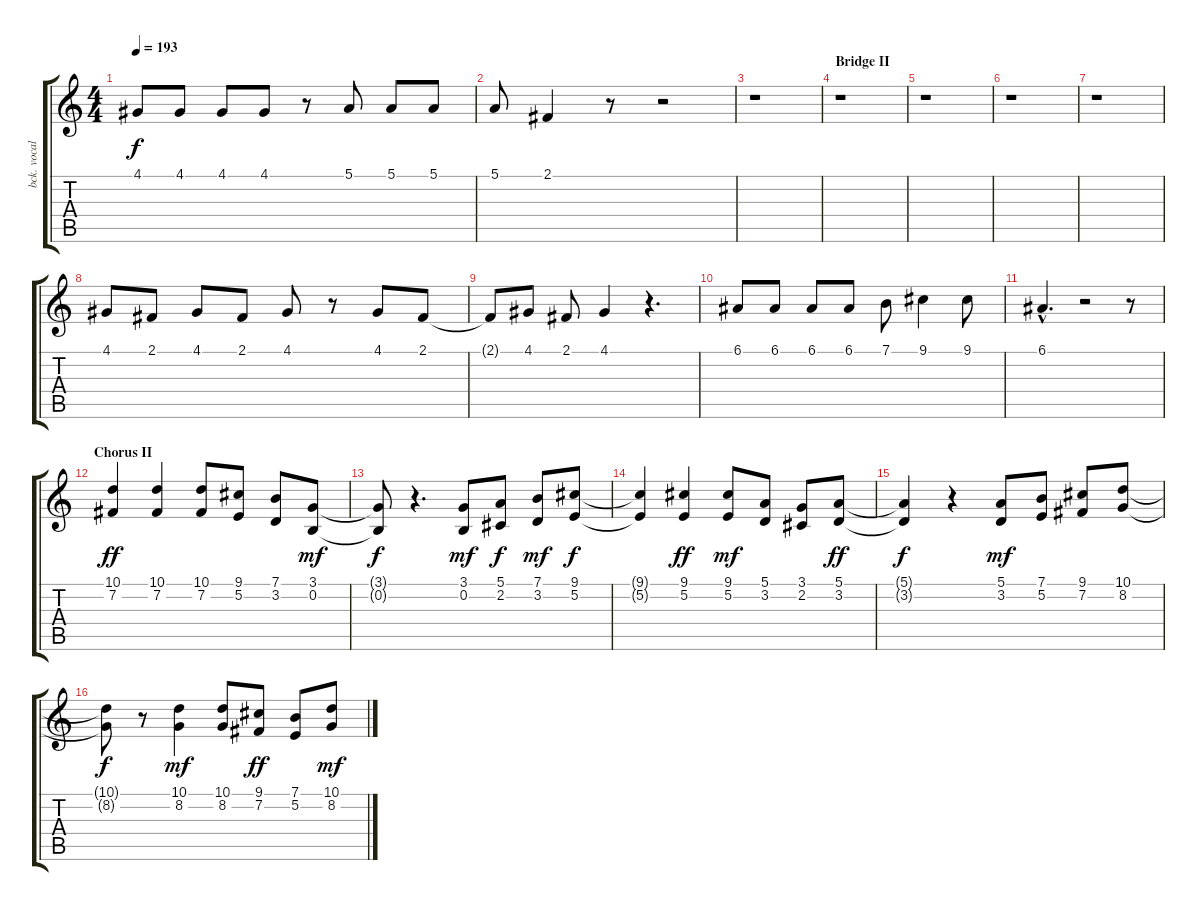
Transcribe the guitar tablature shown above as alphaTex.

\track ("bck. vocal" "bck. vocal") {instrument choiraahs}
\staff {score tabs}
\tuning (E4 B3 G3 D3 A2 E2) {hide}
\ts (4 4)
\tempo 193
\clef g2
\ks c
4.1.8{dy f} 4.1.8 4.1.8 4.1.8 r.8 5.1.8 5.1.8 5.1.8 |
5.1.8 2.1.4 r.8 r.2 |
r.1 |
\section ("" "Bridge II")
r.1 |
r.1 |
r.1 |
r.1 |
4.1.8 2.1.8 4.1.8 2.1.8 4.1.8 r.8 4.1.8 2.1.8 |
2.1{t}.8 4.1.8 2.1.8 4.1.4 r.4{d} |
6.1.8 6.1.8 6.1.8 6.1.8 7.1.8 9.1.4 9.1.8 |
6.1{hac}.4{d} r.2 r.8 |
\section ("" "Chorus II")
(10.1 7.2).4{dy ff} (10.1 7.2).4 (10.1 7.2).8 (9.1 5.2).8 (7.1 3.2).8 (3.1 0.2).8{dy mf} |
(3.1{t} 0.2{t}).8{dy f} r.4{d} (3.1 0.2).8{dy mf} (5.1 2.2).8{dy f} (7.1 3.2).8{dy mf} (9.1 5.2).8{dy f} |
(9.1{t} 5.2{t}).4 (9.1 5.2).4{dy ff} (9.1 5.2).8{dy mf} (5.1 3.2).8 (3.1 2.2).8 (5.1 3.2).8{dy ff} |
(5.1{t} 3.2{t}).4{dy f} r.4 (5.1 3.2).8{dy mf} (7.1 5.2).8 (9.1 7.2).8 (10.1 8.2).8 |
(10.1{t} 8.2{t}).8{dy f} r.8 (10.1 8.2).4{dy mf} (10.1 8.2).8 (9.1 7.2).8{dy ff} (7.1 5.2).8 (10.1 8.2).8{dy mf}
